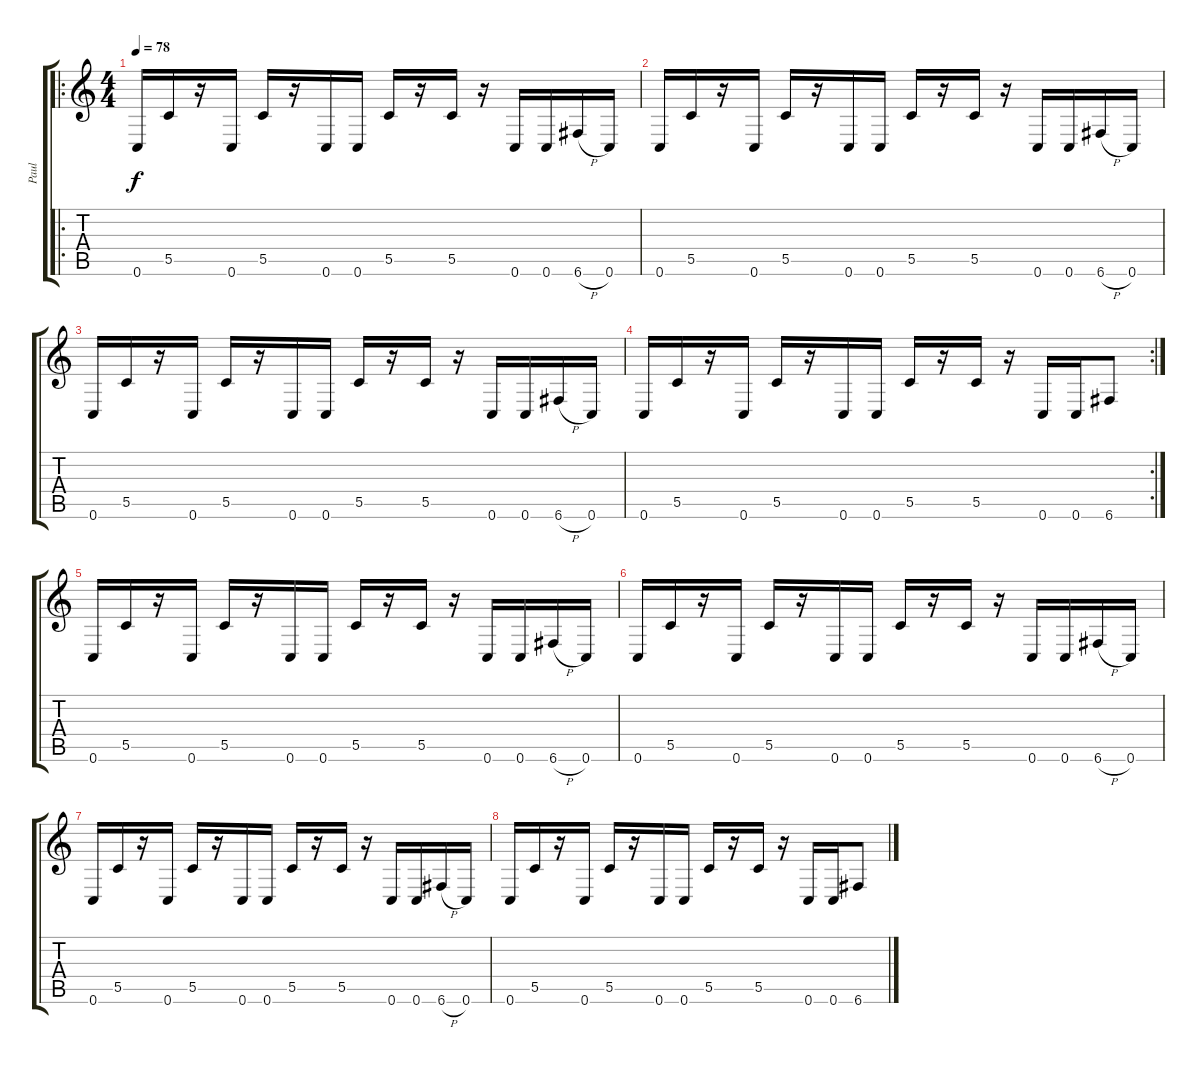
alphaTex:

\track ("Paul" "Paul") {instrument overdrivenguitar}
\staff {score tabs}
\tuning (D4 A3 F3 C3 G2 C2) {hide}
\ro
\ts (4 4)
\tempo 78
\clef g2
\ks c
0.6.16{dy f instrument distortionguitar} 5.5.16 r.16 0.6.16 5.5.16 r.16 0.6.16 0.6.16 5.5.16 r.16 5.5.16 r.16 0.6.16 0.6.16 6.6{h}.16 0.6.16 |
0.6.16 5.5.16 r.16 0.6.16 5.5.16 r.16 0.6.16 0.6.16 5.5.16 r.16 5.5.16 r.16 0.6.16 0.6.16 6.6{h}.16 0.6.16 |
0.6.16 5.5.16 r.16 0.6.16 5.5.16 r.16 0.6.16 0.6.16 5.5.16 r.16 5.5.16 r.16 0.6.16 0.6.16 6.6{h}.16 0.6.16 |
\rc 2
0.6.16 5.5.16 r.16 0.6.16 5.5.16 r.16 0.6.16 0.6.16 5.5.16 r.16 5.5.16 r.16 0.6.16 0.6.16 6.6.8 |
0.6.16 5.5.16 r.16 0.6.16 5.5.16 r.16 0.6.16 0.6.16 5.5.16 r.16 5.5.16 r.16 0.6.16 0.6.16 6.6{h}.16 0.6.16 |
0.6.16 5.5.16 r.16 0.6.16 5.5.16 r.16 0.6.16 0.6.16 5.5.16 r.16 5.5.16 r.16 0.6.16 0.6.16 6.6{h}.16 0.6.16 |
0.6.16 5.5.16 r.16 0.6.16 5.5.16 r.16 0.6.16 0.6.16 5.5.16 r.16 5.5.16 r.16 0.6.16 0.6.16 6.6{h}.16 0.6.16 |
0.6.16 5.5.16 r.16 0.6.16 5.5.16 r.16 0.6.16 0.6.16 5.5.16 r.16 5.5.16 r.16 0.6.16 0.6.16 6.6.8
